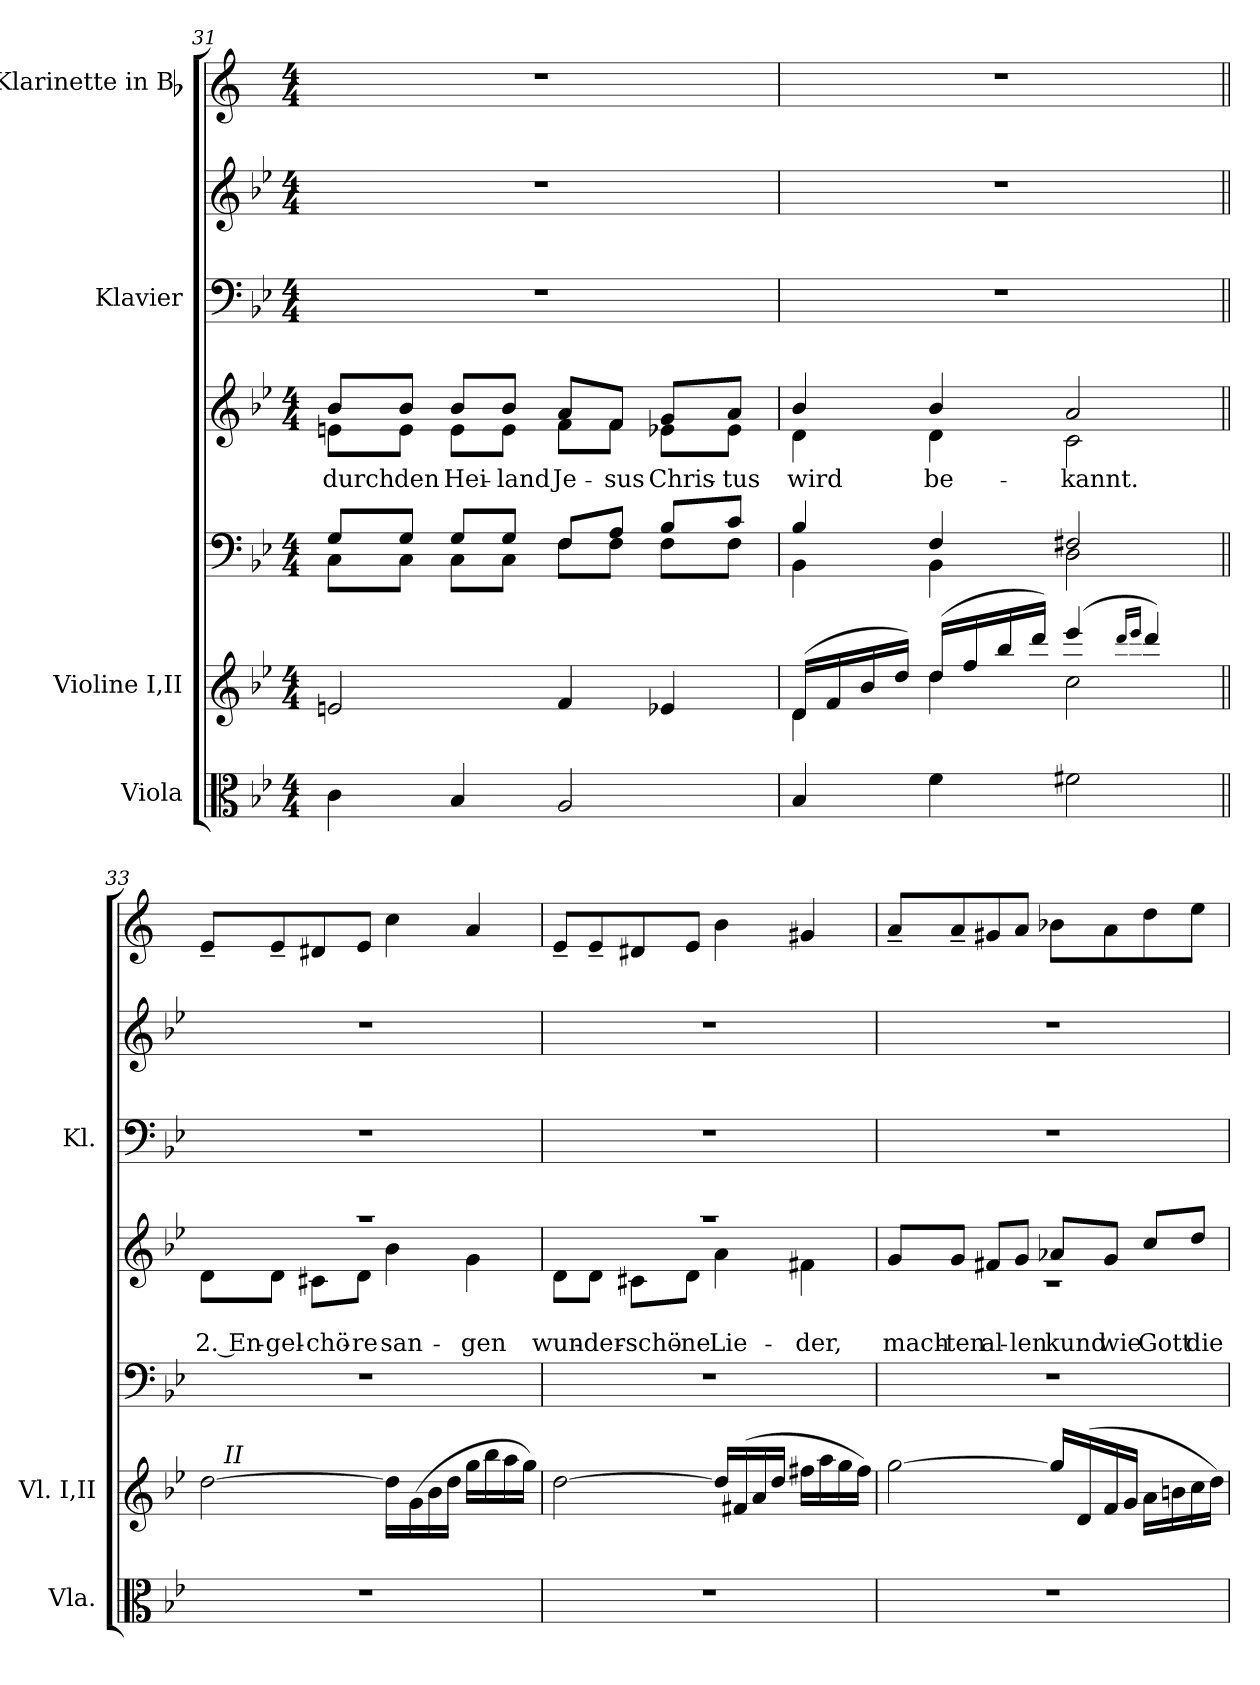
**kern	**kern	**kern	**kern	**text	**text	**kern	**kern	**kern
*part6	*part5	*part4	*part3	*part3	*part3	*part2	*part2	*part1
*staff7	*staff6	*staff5	*staff4	*staff4	*staff4	*staff3	*staff2	*staff1
*I"Viola	*I"Violine I,II	*	*	*	*	*I"Klavier	*	*I"Klarinette in Bb
*I'Vla.	*I'Vl. I,II	*	*	*	*	*I'Kl.	*	*
*clefC3	*clefG2	*clefF4	*clefG2	*	*	*clefF4	*clefG2	*clefG2
*	*	*	*	*	*	*	*	*ITrd1c2
*k[b-e-]	*k[b-e-]	*k[b-e-]	*k[b-e-]	*	*	*k[b-e-]	*k[b-e-]	*k[b-e-]
*g:	*g:	*g:	*g:	*	*	*g:	*g:	*g:
*M4/4	*M4/4	*M4/4	*M4/4	*	*	*M4/4	*M4/4	*M4/4
=31	=31	=31	=31	=31	=31	=31	=31	=31
*	*	*^	*	*	*	*	*	*
!	!	!	!	!	!LO:LY:b	!	!	!	!
*	*	*	*	*^	*	*	*	*	*
4c\	2en/	8G/L	8C\L	8b-/L	8en\L	durch	.	1r	1r	1r
!	!	!	!	!	!	!LO:LY:b	!	!	!	!
.	.	8G/J	8C\J	8b-/J	8e\J	den	.	.	.	.
!	!	!	!	!	!	!LO:LY:b	!	!	!	!
4B-/	.	8G/L	8C\L	8b-/L	8e\L	Hei-	.	.	.	.
!	!	!	!	!	!	!LO:LY:b	!	!	!	!
.	.	8G/J	8C\J	8b-/J	8e\J	-land	.	.	.	.
!	!	!	!	!	!	!LO:LY:b	!	!	!	!
2A/	4f/	8F/L	8F\L	8a/L	8f\L	Je-	.	.	.	.
!	!	!	!	!	!	!LO:LY:b	!	!	!	!
.	.	8A/J	8F\J	8f/J	8f\J	-sus	.	.	.	.
!	!	!	!	!	!	!LO:LY:b	!	!	!	!
.	4e-X/	8B-/L	8F\L	8g/L	8e-X\L	Chris-	.	.	.	.
!	!	!	!	!	!	!LO:LY:b	!	!	!	!
.	.	8c/J	8F\J	8a/J	8e-\J	-tus	.	.	.	.
=32	=32	=32	=32	=32	=32	=32	=32	=32	=32	=32
*	*^	*	*	*	*	*	*	*	*	*
!	!	!	!	!	!	!	!LO:LY:b	!	!	!	!
4B-/	(>16d/LL	4d\	4B-/	4BB-\	4b-/	4d\	wird	.	1r	1r	1r
.	16f/	.	.	.	.	.	.	.	.	.	.
.	16b-/	.	.	.	.	.	.	.	.	.	.
.	16dd/JJ)	.	.	.	.	.	.	.	.	.	.
!	!	!	!	!	!	!	!LO:LY:b	!	!	!	!
4f\	(>16dd/LL	4dd\	4F/	4BB-\	4b-/	4d\	be-	.	.	.	.
.	16ff/	.	.	.	.	.	.	.	.	.	.
.	16bb-/	.	.	.	.	.	.	.	.	.	.
.	16ddd/JJ)	.	.	.	.	.	.	.	.	.	.
!	!	!	!	!	!	!	!LO:LY:b	!	!	!	!
2f#X\	(4eee-/	2cc\	2F#X/	2D\	2a/	2c\	-kannt.	.	.	.	.
.	16qddd/LL	.	.	.	.	.	.	.	.	.	.
.	16qeee-/JJ	.	.	.	.	.	.	.	.	.	.
.	4ddd/)	.	.	.	.	.	.	.	.	.	.
*	*	*	*v	*v	*	*	*	*	*	*	*
!!LO:LB:g=z
=33||	=33||	=33||	=33||	=33||	=33||	=33||	=33||	=33||	=33||	=33||
!	!	!	!	!	!	!	!LO:LY:b	!	!	!
1r	[2dd\	32ryy	1r	1raa	8d\L	.	2. En-	1r	1r	8d~</L
!	!	!LO:TX:a:i:t=II	!	!	!	!	!	!	!	!
.	.	2ryy	.	.	.	.	.	.	.	.
!	!	!	!	!	!	!	!LO:LY:b	!	!	!
.	.	.	.	.	8d\J	.	-gel-	.	.	8d~</
!	!	!	!	!	!	!	!LO:LY:b	!	!	!
.	.	.	.	.	8c#X\L	.	-chö-	.	.	8c#X/
!	!	!	!	!	!	!	!LO:LY:b	!	!	!
.	.	.	.	.	8d\J	.	-re	.	.	8d/J
!	!	!	!	!	!	!	!LO:LY:b	!	!	!
.	16dd\LL]	.	.	.	4b-\	.	san-	.	.	4b-\
.	.	4...ryy	.	.	.	.	.	.	.	.
.	(>16g\	.	.	.	.	.	.	.	.	.
.	16b-\	.	.	.	.	.	.	.	.	.
.	16dd\JJ	.	.	.	.	.	.	.	.	.
!	!	!	!	!	!	!	!LO:LY:b	!	!	!
.	16gg\LL	.	.	.	4g\	.	-gen	.	.	4g/
.	16bb-\	.	.	.	.	.	.	.	.	.
.	16aa\	.	.	.	.	.	.	.	.	.
.	16gg\JJ)	.	.	.	.	.	.	.	.	.
*	*v	*v	*	*	*	*	*	*	*	*
=34	=34	=34	=34	=34	=34	=34	=34	=34	=34
*	*^	*	*	*	*	*	*	*	*
!	!	!	!	!	!	!	!LO:LY:b	!	!	!
*	*v	*v	*	*	*	*	*	*	*	*
1r	[2dd\	1r	1raa	8d\L	.	wun-	1r	1r	8d~</L
!	!	!	!	!	!	!LO:LY:b	!	!	!
.	.	.	.	8d\J	.	-der-	.	.	8d~</
!	!	!	!	!	!	!LO:LY:b	!	!	!
.	.	.	.	8c#X\L	.	-schö-	.	.	8c#X/
!	!	!	!	!	!	!LO:LY:b	!	!	!
.	.	.	.	8d\J	.	-ne	.	.	8d/J
!	!	!	!	!	!	!LO:LY:b	!	!	!
.	16dd/LL]	.	.	4a\	.	Lie-	.	.	4a\
.	(>16f#X/	.	.	.	.	.	.	.	.
.	16a/	.	.	.	.	.	.	.	.
.	16dd/JJ	.	.	.	.	.	.	.	.
!	!	!	!	!	!	!LO:LY:b	!	!	!
.	16ff#X\LL	.	.	4f#X\	.	-der,	.	.	4f#X/
.	16aa\	.	.	.	.	.	.	.	.
.	16gg\	.	.	.	.	.	.	.	.
.	16ff#\JJ)	.	.	.	.	.	.	.	.
=35	=35	=35	=35	=35	=35	=35	=35	=35	=35
!	!	!	!	!	!	!LO:LY:b	!	!	!
1r	[2gg\	1r	8g/L	1rc	.	mach-	1r	1r	8g~</L
!	!	!	!	!	!	!LO:LY:b	!	!	!
.	.	.	8g/J	.	.	-ten	.	.	8g~</
!	!	!	!	!	!	!LO:LY:b	!	!	!
.	.	.	8f#X/L	.	.	al-	.	.	8f#X/
!	!	!	!	!	!	!LO:LY:b	!	!	!
.	.	.	8g/J	.	.	-len	.	.	8g/J
!	!	!	!	!	!	!LO:LY:b	!	!	!
.	16gg/LL]	.	8a-X/L	.	.	kund	.	.	8a-X\L
.	(>16d/	.	.	.	.	.	.	.	.
!	!	!	!	!	!	!LO:LY:b	!	!	!
.	16f/	.	8g/J	.	.	wie	.	.	8g\
.	16g/JJ	.	.	.	.	.	.	.	.
!	!	!	!	!	!	!LO:LY:b	!	!	!
.	16a\LL	.	8cc/L	.	.	Gott	.	.	8cc\
.	16bn\	.	.	.	.	.	.	.	.
!	!	!	!	!	!	!LO:LY:b	!	!	!
.	16cc\	.	8dd/J	.	.	die	.	.	8dd\J
.	16dd\JJ)	.	.	.	.	.	.	.	.
*	*	*	*v	*v	*	*	*	*	*
=	=	=	=	=	=	=	=	=
*-	*-	*-	*-	*-	*-	*-	*-	*-
